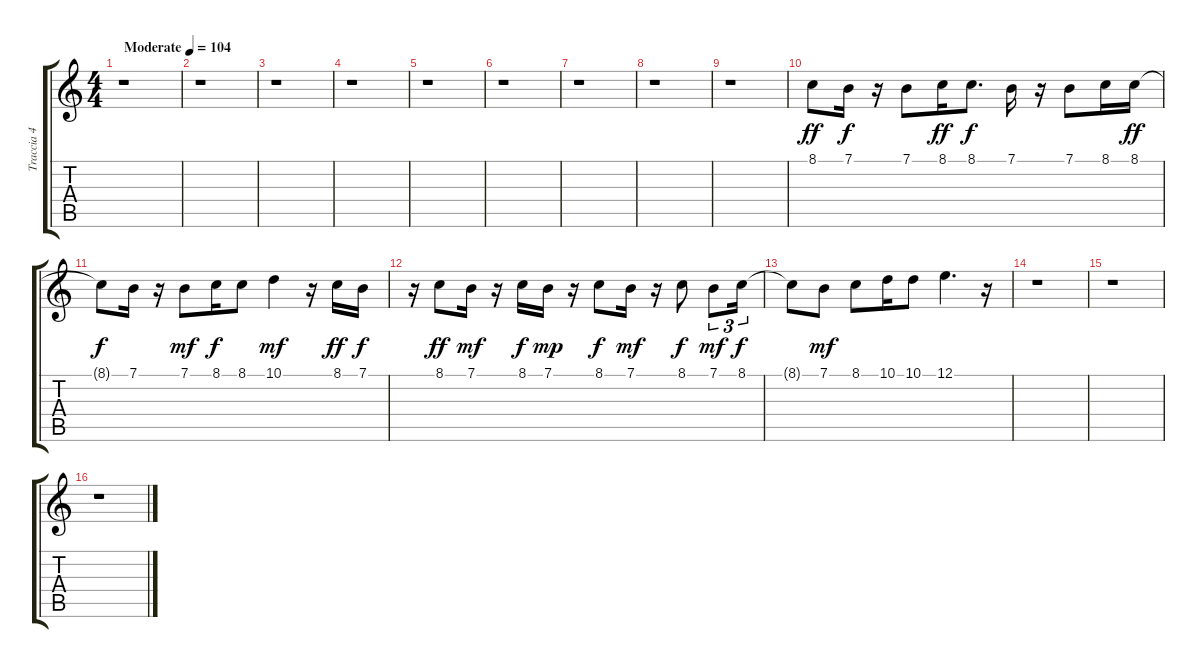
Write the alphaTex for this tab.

\track ("Traccia 4" "Traccia 4") {instrument lead3calliope}
\staff {score tabs}
\tuning (E4 B3 G3 D3 A2 E2) {hide}
\ts (4 4)
\tempo (104 "Moderate")
\clef g2
\ks c
r.1{dy ff instrument lead3calliope} |
r.1 |
r.1 |
r.1 |
r.1 |
r.1 |
r.1 |
r.1 |
r.1 |
8.1.8 7.1.16{dy f} r.16 7.1.8 8.1.16{dy ff} 8.1.8{d dy f} 7.1.16 r.16 7.1.8 8.1.16 8.1.16{dy ff} |
8.1{t}.8{dy f} 7.1.16 r.16 7.1.8{dy mf} 8.1.16{dy f} 8.1.8 10.1.4{dy mf} r.16 8.1.16{dy ff} 7.1.16{dy f} |
r.16 8.1.8{dy ff} 7.1.16{dy mf} r.16 8.1.16{dy f} 7.1.16{dy mp} r.16 8.1.8{dy f} 7.1.16{dy mf} r.16 8.1.8{dy f} 7.1.8{tu (3 2) dy mf} 8.1.16{tu (3 2) dy f} |
8.1{t}.8 7.1.8{dy mf} 8.1.8 10.1.16 10.1.8 12.1.4{d} r.16 |
r.1 |
r.1 |
r.1
